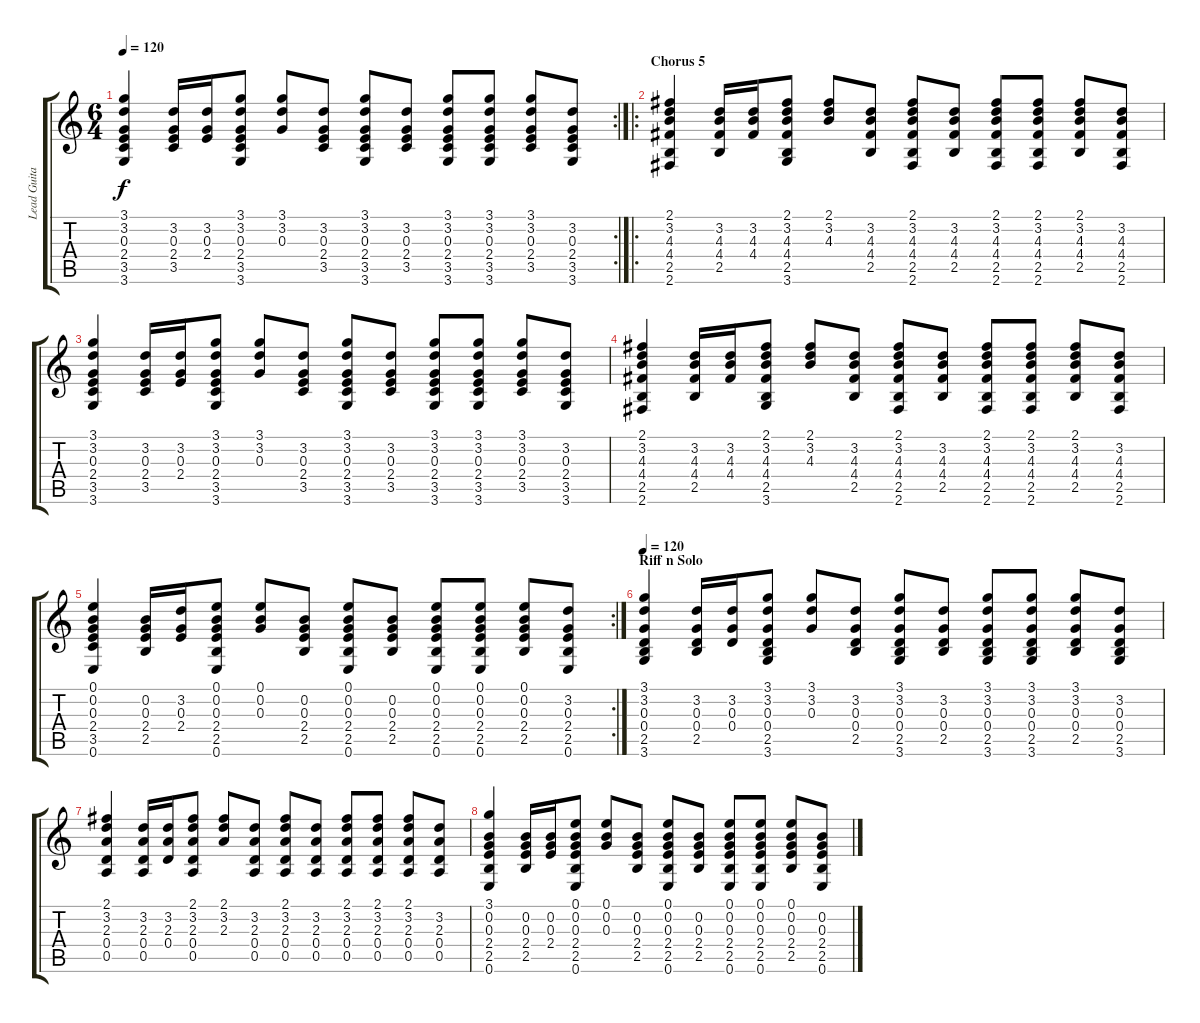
\track ("Lead Guitar" "Lead Guita") {instrument distortionguitar}
\staff {score tabs}
\tuning (E4 B3 G3 D3 A2 E2) {hide}
\rc 2
\ts (6 4)
\tempo 120
\clef g2
\ks c
(3.1 3.2 0.3 2.4 3.5 3.6).4{dy f} (3.2 0.3 2.4 3.5).16 (3.2 0.3 2.4).16 (3.1 3.2 0.3 2.4 3.5 3.6).8 (3.1 3.2 0.3).8 (3.2 0.3 2.4 3.5).8 (3.1 3.2 0.3 2.4 3.5 3.6).8 (3.2 0.3 2.4 3.5).8 (3.1 3.2 0.3 2.4 3.5 3.6).8 (3.1 3.2 0.3 2.4 3.5 3.6).8 (3.1 3.2 0.3 2.4 3.5).8 (3.2 0.3 2.4 3.5 3.6).8 |
\ro
\section ("" "Chorus 5")
(2.1 3.2 4.3 4.4 2.5 2.6).4{instrument acousticguitarsteel} (3.2 4.3 4.4 2.5).16 (3.2 4.3 4.4).16 (2.1 3.2 4.3 4.4 2.5 3.6).8 (2.1 3.2 4.3).8 (3.2 4.3 4.4 2.5).8 (2.1 3.2 4.3 4.4 2.5 2.6).8 (3.2 4.3 4.4 2.5).8 (2.1 3.2 4.3 4.4 2.5 2.6).8 (2.1 3.2 4.3 4.4 2.5 2.6).8 (2.1 3.2 4.3 4.4 2.5).8 (3.2 4.3 4.4 2.5 2.6).8 |
(3.1 3.2 0.3 2.4 3.5 3.6).4 (3.2 0.3 2.4 3.5).16 (3.2 0.3 2.4).16 (3.1 3.2 0.3 2.4 3.5 3.6).8 (3.1 3.2 0.3).8 (3.2 0.3 2.4 3.5).8 (3.1 3.2 0.3 2.4 3.5 3.6).8 (3.2 0.3 2.4 3.5).8 (3.1 3.2 0.3 2.4 3.5 3.6).8 (3.1 3.2 0.3 2.4 3.5 3.6).8 (3.1 3.2 0.3 2.4 3.5).8 (3.2 0.3 2.4 3.5 3.6).8 |
(2.1 3.2 4.3 4.4 2.5 2.6).4{instrument acousticguitarsteel} (3.2 4.3 4.4 2.5).16 (3.2 4.3 4.4).16 (2.1 3.2 4.3 4.4 2.5 3.6).8 (2.1 3.2 4.3).8 (3.2 4.3 4.4 2.5).8 (2.1 3.2 4.3 4.4 2.5 2.6).8 (3.2 4.3 4.4 2.5).8 (2.1 3.2 4.3 4.4 2.5 2.6).8 (2.1 3.2 4.3 4.4 2.5 2.6).8 (2.1 3.2 4.3 4.4 2.5).8 (3.2 4.3 4.4 2.5 2.6).8 |
\rc 2
(0.1 0.2 0.3 2.4 3.5 0.6).4 (0.2 0.3 2.4 2.5).16 (3.2 0.3 2.4).16 (0.1 0.2 0.3 2.4 2.5 0.6).8 (0.1 0.2 0.3).8 (0.2 0.3 2.4 2.5).8 (0.1 0.2 0.3 2.4 2.5 0.6).8 (0.2 0.3 2.4 2.5).8 (0.1 0.2 0.3 2.4 2.5 0.6).8 (0.1 0.2 0.3 2.4 2.5 0.6).8 (0.1 0.2 0.3 2.4 2.5).8 (3.2 0.3 2.4 2.5 0.6).8 |
\section ("" "Riff n Solo")
\tempo 120
(3.1 3.2 0.3 0.4 2.5 3.6).4{instrument acousticguitarsteel} (3.2 0.3 0.4 2.5).16 (3.2 0.3 0.4).16 (3.1 3.2 0.3 0.4 2.5 3.6).8 (3.1 3.2 0.3).8 (3.2 0.3 0.4 2.5).8 (3.1 3.2 0.3 0.4 2.5 3.6).8 (3.2 0.3 0.4 2.5).8 (3.1 3.2 0.3 0.4 2.5 3.6).8 (3.1 3.2 0.3 0.4 2.5 3.6).8 (3.1 3.2 0.3 0.4 2.5).8 (3.2 0.3 0.4 2.5 3.6).8 |
(2.1 3.2 2.3 0.4 0.5).4 (3.2 2.3 0.4 0.5).16 (3.2 2.3 0.4).16 (2.1 3.2 2.3 0.4 0.5).8 (2.1 3.2 2.3).8 (3.2 2.3 0.4 0.5).8 (2.1 3.2 2.3 0.4 0.5).8 (3.2 2.3 0.4 0.5).8 (2.1 3.2 2.3 0.4 0.5).8 (2.1 3.2 2.3 0.4 0.5).8 (2.1 3.2 2.3 0.4 0.5).8 (3.2 2.3 0.4 0.5).8 |
(3.1 0.2 0.3 2.4 2.5 0.6).4 (0.2 0.3 2.4 2.5).16 (0.2 0.3 2.4).16 (0.1 0.2 0.3 2.4 2.5 0.6).8 (0.1 0.2 0.3).8 (0.2 0.3 2.4 2.5).8 (0.1 0.2 0.3 2.4 2.5 0.6).8 (0.2 0.3 2.4 2.5).8 (0.1 0.2 0.3 2.4 2.5 0.6).8 (0.1 0.2 0.3 2.4 2.5 0.6).8 (0.1 0.2 0.3 2.4 2.5).8 (0.2 0.3 2.4 2.5 0.6).8
